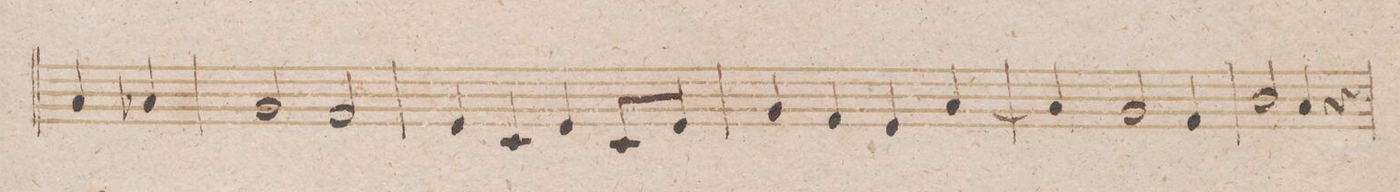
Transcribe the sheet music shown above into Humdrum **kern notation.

**kern	**dynam
*I"Oboe 2do	*
*clefG2	*
*k[b-]	*
*met(c)	*
*M4/4	*
4a/	.
4a-X/	.
=254	=254
2g/	.
2f/	.
=255	=255
4e/	.
4c/	.
4e/	.
8c/L	.
8e/J	.
=256	=256
4g/	.
4f/	.
4e/	.
[4a/	.
=257	=257
4a/]	.
2g/	.
4f/	.
=258	=258
2b-/	.
4a/	.
4r	.
=259	=259
*-	*-
